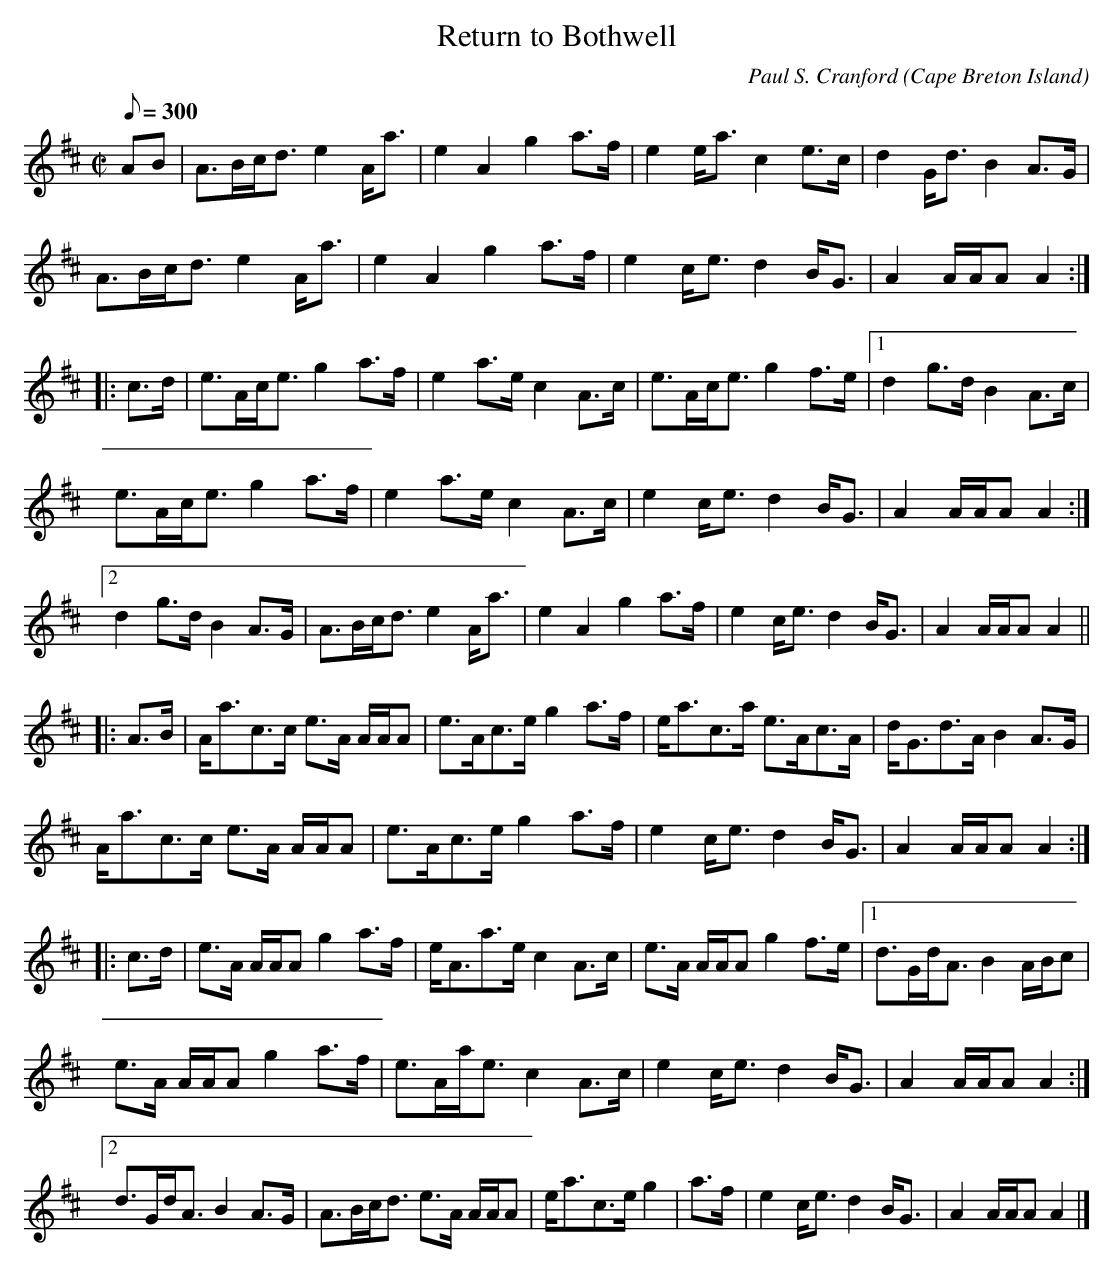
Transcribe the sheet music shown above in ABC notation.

X:1
T:Return to Bothwell
C:Paul S. Cranford
O:Cape Breton Island
L:1/8
Q:300
M:C|
K:Amix
AB|A>Bc<d e2 A<a|e2 A2 g2 a>f|e2 e<a c2 e>c|d2 G<d B2 A>G|
A>Bc<d e2 A<a|e2 A2 g2 a>f|e2 c<e d2 B<G|A2 A/A/A A2:|
|:c>d|e>Ac<e g2 a>f|e2 a>e c2 A>c|e>Ac<e g2 f>e|[1d2 g>d B2 A>c|
e>Ac<e g2 a>f|e2 a>e c2 A>c|e2 c<e d2 B<G|A2 A/A/A A2:|
[2d2 g>d B2 A>G|A>Bc<d e2 A<a|e2 A2 g2 a>f|e2 c<e d2 B<G|A2 A/A/A A2||
|:A>B|A<ac>c e>A A/A/A|e>Ac>e g2 a>f|e<ac>a e>Ac>A|d<Gd>A B2 A>G|
A<ac>c e>A A/A/A|e>Ac>e g2 a>f|e2 c<e d2 B<G|A2 A/A/A A2:|
|:c>d|e>A A/A/A g2 a>f|e<Aa>e c2 A>c|e>A A/A/A g2 f>e|[1d>Gd<A B2 A/B/c|
e>A A/A/A g2 a>f|e>Aa<e c2 A>c|e2 c<e d2 B<G|A2 A/A/A A2:|
[2d>Gd<A B2 A>G|A>Bc<d e>A A/A/A|e<ac>e g2|a>f|e2 c<e d2 B<G|A2 A/A/A A2|]
